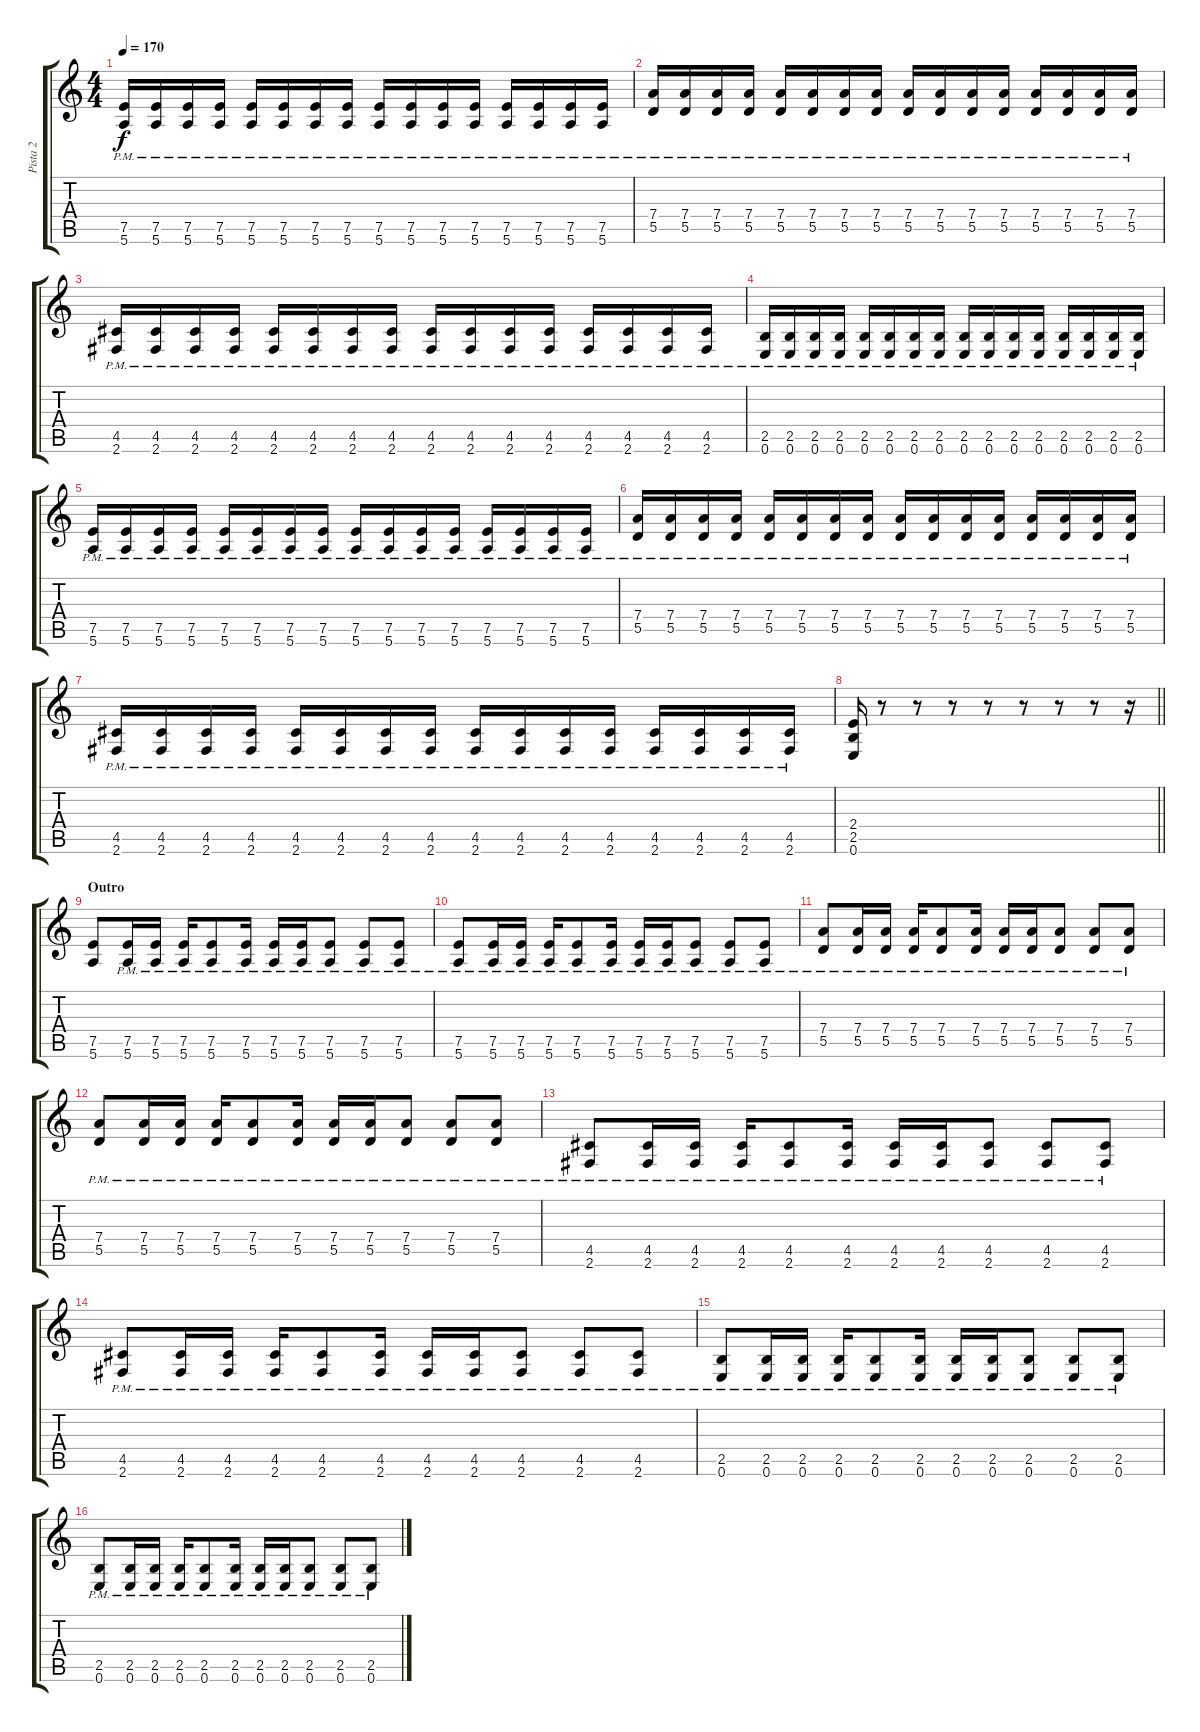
\track ("Pista 2" "Pista 2") {instrument distortionguitar}
\staff {score tabs}
\tuning (E4 B3 G3 D3 A2 E2) {hide}
\ts (4 4)
\tempo 170
\clef g2
\ks c
(7.5{pm} 5.6{pm}).16{dy f} (7.5{pm} 5.6{pm}).16 (7.5{pm} 5.6{pm}).16 (7.5{pm} 5.6{pm}).16 (7.5{pm} 5.6{pm}).16 (7.5{pm} 5.6{pm}).16 (7.5{pm} 5.6{pm}).16 (7.5{pm} 5.6{pm}).16 (7.5{pm} 5.6{pm}).16 (7.5{pm} 5.6{pm}).16 (7.5{pm} 5.6{pm}).16 (7.5{pm} 5.6{pm}).16 (7.5{pm} 5.6{pm}).16 (7.5{pm} 5.6{pm}).16 (7.5{pm} 5.6{pm}).16 (7.5{pm} 5.6{pm}).16 |
(7.4{pm} 5.5{pm}).16 (7.4{pm} 5.5{pm}).16 (7.4{pm} 5.5{pm}).16 (7.4{pm} 5.5{pm}).16 (7.4{pm} 5.5{pm}).16 (7.4{pm} 5.5{pm}).16 (7.4{pm} 5.5{pm}).16 (7.4{pm} 5.5{pm}).16 (7.4{pm} 5.5{pm}).16 (7.4{pm} 5.5{pm}).16 (7.4{pm} 5.5{pm}).16 (7.4{pm} 5.5{pm}).16 (7.4{pm} 5.5{pm}).16 (7.4{pm} 5.5{pm}).16 (7.4{pm} 5.5{pm}).16 (7.4{pm} 5.5{pm}).16 |
(4.5{pm} 2.6{pm}).16 (4.5{pm} 2.6{pm}).16 (4.5{pm} 2.6{pm}).16 (4.5{pm} 2.6{pm}).16 (4.5{pm} 2.6{pm}).16 (4.5{pm} 2.6{pm}).16 (4.5{pm} 2.6{pm}).16 (4.5{pm} 2.6{pm}).16 (4.5{pm} 2.6{pm}).16 (4.5{pm} 2.6{pm}).16 (4.5{pm} 2.6{pm}).16 (4.5{pm} 2.6{pm}).16 (4.5{pm} 2.6{pm}).16 (4.5{pm} 2.6{pm}).16 (4.5{pm} 2.6{pm}).16 (4.5{pm} 2.6{pm}).16 |
(2.5{pm} 0.6{pm}).16 (2.5{pm} 0.6{pm}).16 (2.5{pm} 0.6{pm}).16 (2.5{pm} 0.6{pm}).16 (2.5{pm} 0.6{pm}).16 (2.5{pm} 0.6{pm}).16 (2.5{pm} 0.6{pm}).16 (2.5{pm} 0.6{pm}).16 (2.5{pm} 0.6{pm}).16 (2.5{pm} 0.6{pm}).16 (2.5{pm} 0.6{pm}).16 (2.5{pm} 0.6{pm}).16 (2.5{pm} 0.6{pm}).16 (2.5{pm} 0.6{pm}).16 (2.5{pm} 0.6{pm}).16 (2.5{pm} 0.6{pm}).16 |
(7.5{pm} 5.6{pm}).16 (7.5{pm} 5.6{pm}).16 (7.5{pm} 5.6{pm}).16 (7.5{pm} 5.6{pm}).16 (7.5{pm} 5.6{pm}).16 (7.5{pm} 5.6{pm}).16 (7.5{pm} 5.6{pm}).16 (7.5{pm} 5.6{pm}).16 (7.5{pm} 5.6{pm}).16 (7.5{pm} 5.6{pm}).16 (7.5{pm} 5.6{pm}).16 (7.5{pm} 5.6{pm}).16 (7.5{pm} 5.6{pm}).16 (7.5{pm} 5.6{pm}).16 (7.5{pm} 5.6{pm}).16 (7.5{pm} 5.6{pm}).16 |
(7.4{pm} 5.5{pm}).16 (7.4{pm} 5.5{pm}).16 (7.4{pm} 5.5{pm}).16 (7.4{pm} 5.5{pm}).16 (7.4{pm} 5.5{pm}).16 (7.4{pm} 5.5{pm}).16 (7.4{pm} 5.5{pm}).16 (7.4{pm} 5.5{pm}).16 (7.4{pm} 5.5{pm}).16 (7.4{pm} 5.5{pm}).16 (7.4{pm} 5.5{pm}).16 (7.4{pm} 5.5{pm}).16 (7.4{pm} 5.5{pm}).16 (7.4{pm} 5.5{pm}).16 (7.4{pm} 5.5{pm}).16 (7.4{pm} 5.5{pm}).16 |
(4.5{pm} 2.6{pm}).16 (4.5{pm} 2.6{pm}).16 (4.5{pm} 2.6{pm}).16 (4.5{pm} 2.6{pm}).16 (4.5{pm} 2.6{pm}).16 (4.5{pm} 2.6{pm}).16 (4.5{pm} 2.6{pm}).16 (4.5{pm} 2.6{pm}).16 (4.5{pm} 2.6{pm}).16 (4.5{pm} 2.6{pm}).16 (4.5{pm} 2.6{pm}).16 (4.5{pm} 2.6{pm}).16 (4.5{pm} 2.6{pm}).16 (4.5{pm} 2.6{pm}).16 (4.5{pm} 2.6{pm}).16 (4.5{pm} 2.6{pm}).16 |
\barLineRight lightlight
(2.4 2.5 0.6).16 r.8 r.8 r.8 r.8 r.8 r.8 r.8 r.16 |
\section ("" "Outro")
(7.5 5.6).8 (7.5{pm} 5.6{pm}).16 (7.5{pm} 5.6{pm}).16 (7.5{pm} 5.6{pm}).16 (7.5{pm} 5.6{pm}).8 (7.5{pm} 5.6{pm}).16 (7.5{pm} 5.6{pm}).16 (7.5{pm} 5.6{pm}).16 (7.5{pm} 5.6{pm}).8 (7.5{pm} 5.6{pm}).8 (7.5{pm} 5.6{pm}).8 |
(7.5{pm} 5.6{pm}).8 (7.5{pm} 5.6{pm}).16 (7.5{pm} 5.6{pm}).16 (7.5{pm} 5.6{pm}).16 (7.5{pm} 5.6{pm}).8 (7.5{pm} 5.6{pm}).16 (7.5{pm} 5.6{pm}).16 (7.5{pm} 5.6{pm}).16 (7.5{pm} 5.6{pm}).8 (7.5{pm} 5.6{pm}).8 (7.5{pm} 5.6{pm}).8 |
(7.4{pm} 5.5{pm}).8 (7.4{pm} 5.5{pm}).16 (7.4{pm} 5.5{pm}).16 (7.4{pm} 5.5{pm}).16 (7.4{pm} 5.5{pm}).8 (7.4{pm} 5.5{pm}).16 (7.4{pm} 5.5{pm}).16 (7.4{pm} 5.5{pm}).16 (7.4{pm} 5.5{pm}).8 (7.4{pm} 5.5{pm}).8 (7.4{pm} 5.5{pm}).8 |
(7.4{pm} 5.5{pm}).8 (7.4{pm} 5.5{pm}).16 (7.4{pm} 5.5{pm}).16 (7.4{pm} 5.5{pm}).16 (7.4{pm} 5.5{pm}).8 (7.4{pm} 5.5{pm}).16 (7.4{pm} 5.5{pm}).16 (7.4{pm} 5.5{pm}).16 (7.4{pm} 5.5{pm}).8 (7.4{pm} 5.5{pm}).8 (7.4{pm} 5.5{pm}).8 |
(4.5{pm} 2.6{pm}).8 (4.5{pm} 2.6{pm}).16 (4.5{pm} 2.6{pm}).16 (4.5{pm} 2.6{pm}).16 (4.5{pm} 2.6{pm}).8 (4.5{pm} 2.6{pm}).16 (4.5{pm} 2.6{pm}).16 (4.5{pm} 2.6{pm}).16 (4.5{pm} 2.6{pm}).8 (4.5{pm} 2.6{pm}).8 (4.5{pm} 2.6{pm}).8 |
(4.5{pm} 2.6{pm}).8 (4.5{pm} 2.6{pm}).16 (4.5{pm} 2.6{pm}).16 (4.5{pm} 2.6{pm}).16 (4.5{pm} 2.6{pm}).8 (4.5{pm} 2.6{pm}).16 (4.5{pm} 2.6{pm}).16 (4.5{pm} 2.6{pm}).16 (4.5{pm} 2.6{pm}).8 (4.5{pm} 2.6{pm}).8 (4.5{pm} 2.6{pm}).8 |
(2.5{pm} 0.6{pm}).8 (2.5{pm} 0.6{pm}).16 (2.5{pm} 0.6{pm}).16 (2.5{pm} 0.6{pm}).16 (2.5{pm} 0.6{pm}).8 (2.5{pm} 0.6{pm}).16 (2.5{pm} 0.6{pm}).16 (2.5{pm} 0.6{pm}).16 (2.5{pm} 0.6{pm}).8 (2.5{pm} 0.6{pm}).8 (2.5{pm} 0.6{pm}).8 |
(2.5{pm} 0.6{pm}).8 (2.5{pm} 0.6{pm}).16 (2.5{pm} 0.6{pm}).16 (2.5{pm} 0.6{pm}).16 (2.5{pm} 0.6{pm}).8 (2.5{pm} 0.6{pm}).16 (2.5{pm} 0.6{pm}).16 (2.5{pm} 0.6{pm}).16 (2.5{pm} 0.6{pm}).8 (2.5{pm} 0.6{pm}).8 (2.5{pm} 0.6{pm}).8
